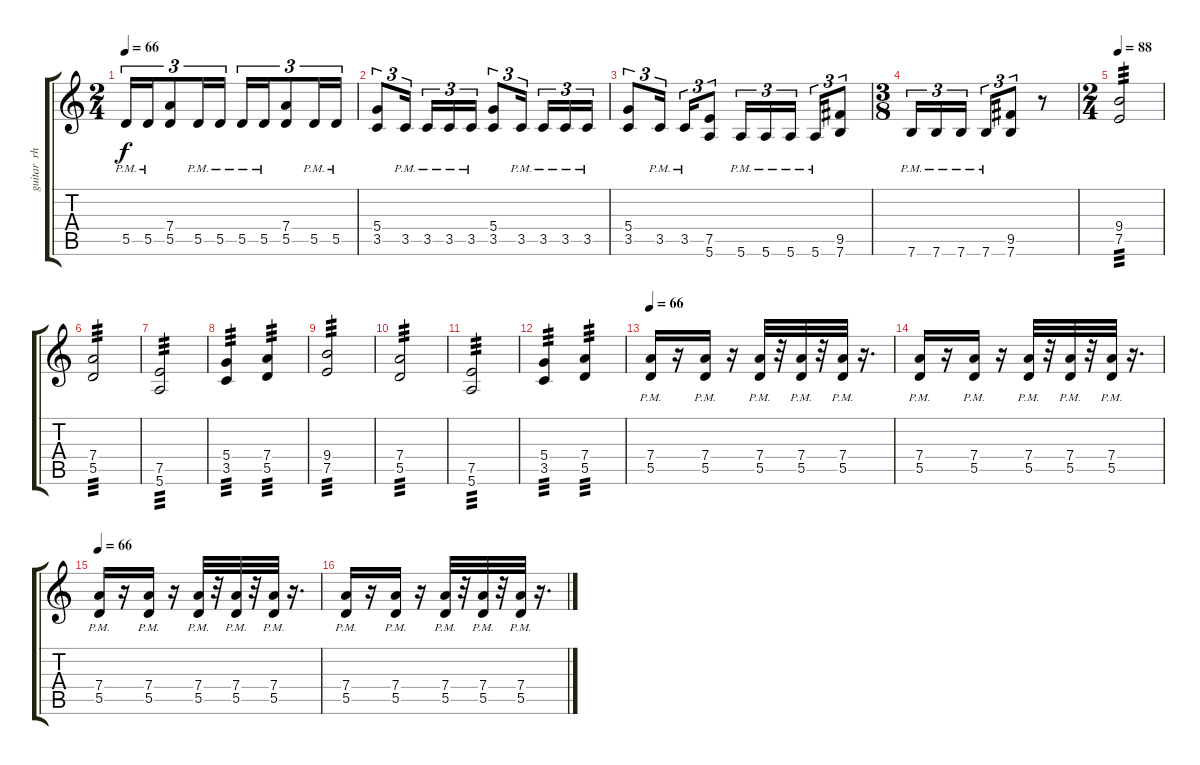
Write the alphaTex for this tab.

\track ("guitar  rhythm  left" "guitar  rh") {instrument distortionguitar}
\staff {score tabs}
\tuning (E4 B3 G3 D3 A2 E2) {hide}
\ts (2 4)
\tempo 66
\clef g2
\ks c
5.5{pm}.16{tu (3 2) dy f} 5.5{pm}.16{tu (3 2)} (7.4 5.5).8{tu (3 2)} 5.5{pm}.16{tu (3 2)} 5.5{pm}.16{tu (3 2)} 5.5{pm}.16{tu (3 2)} 5.5{pm}.16{tu (3 2)} (7.4 5.5).8{tu (3 2)} 5.5{pm}.16{tu (3 2)} 5.5{pm}.16{tu (3 2)} |
(5.4 3.5).8{tu (3 2)} 3.5{pm}.16{tu (3 2) beam splitsecondary} 3.5{pm}.16{tu (3 2)} 3.5{pm}.16{tu (3 2)} 3.5{pm}.16{tu (3 2)} (5.4 3.5).8{tu (3 2)} 3.5{pm}.16{tu (3 2) beam splitsecondary} 3.5{pm}.16{tu (3 2)} 3.5{pm}.16{tu (3 2)} 3.5{pm}.16{tu (3 2)} |
(5.4 3.5).8{tu (3 2)} 3.5{pm}.16{tu (3 2) beam splitsecondary} 3.5{pm}.16{tu (3 2)} (7.5 5.6).8{tu (3 2)} 5.6{pm}.16{tu (3 2)} 5.6{pm}.16{tu (3 2)} 5.6{pm}.16{tu (3 2) beam splitsecondary} 5.6{pm}.16{tu (3 2)} (9.5 7.6).8{tu (3 2)} |
\ts (3 8)
7.6{pm}.16{tu (3 2)} 7.6{pm}.16{tu (3 2)} 7.6{pm}.16{tu (3 2) beam splitsecondary} 7.6{pm}.16{tu (3 2)} (9.5 7.6).8{tu (3 2)} r.8 |
\ts (2 4)
\tempo 88
(9.4 7.5).2{tp 3} |
(7.4 5.5).2{tp 3} |
(7.5 5.6).2{tp 3} |
(5.4 3.5).4{tp 3} (7.4 5.5).4{tp 3} |
(9.4 7.5).2{tp 3} |
(7.4 5.5).2{tp 3} |
(7.5 5.6).2{tp 3} |
(5.4 3.5).4{tp 3} (7.4 5.5).4{tp 3} |
\tempo 66
(7.4{pm} 5.5{pm}).16 r.16 (7.4{pm} 5.5{pm}).16 r.16 (7.4{pm} 5.5{pm}).32 r.32 (7.4{pm} 5.5{pm}).32 r.32 (7.4{pm} 5.5{pm}).32 r.16{d} |
(7.4{pm} 5.5{pm}).16 r.16 (7.4{pm} 5.5{pm}).16 r.16 (7.4{pm} 5.5{pm}).32 r.32 (7.4{pm} 5.5{pm}).32 r.32 (7.4{pm} 5.5{pm}).32 r.16{d} |
\tempo 66
(7.4{pm} 5.5{pm}).16 r.16 (7.4{pm} 5.5{pm}).16 r.16 (7.4{pm} 5.5{pm}).32 r.32 (7.4{pm} 5.5{pm}).32 r.32 (7.4{pm} 5.5{pm}).32 r.16{d} |
(7.4{pm} 5.5{pm}).16 r.16 (7.4{pm} 5.5{pm}).16 r.16 (7.4{pm} 5.5{pm}).32 r.32 (7.4{pm} 5.5{pm}).32 r.32 (7.4{pm} 5.5{pm}).32 r.16{d}
